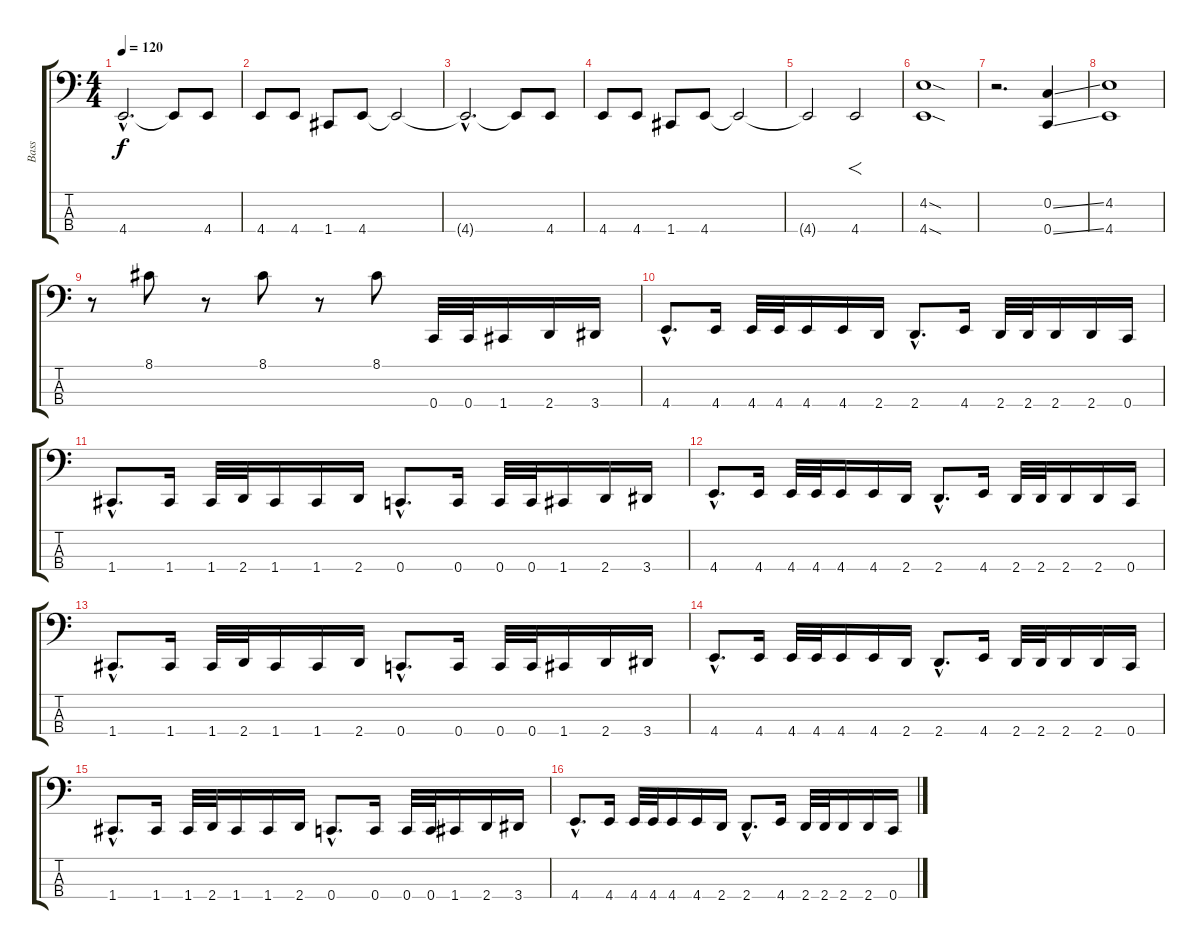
\track ("Bass" "Bass") {instrument electricbasspick}
\staff {score tabs}
\tuning (F2 C2 G1 C1) {hide}
\ts (4 4)
\tempo 120
\clef f4
\ks c
4.4{hac t}.2{d dy f} 4.4{t}.8 4.4.8 |
4.4.8 4.4.8 1.4.8 4.4.8 4.4{t}.2 |
4.4{hac t}.2{d} 4.4{t}.8 4.4.8 |
4.4.8 4.4.8 1.4.8 4.4.8 4.4{t}.2 |
4.4{t}.2 4.4.2{f} |
(4.2{sod} 4.4{sod}).1 |
r.2{d} (0.2{ss} 0.4{ss}).4 |
(4.2 4.4).1 |
r.8 8.1.8 r.8 8.1.8 r.8 8.1.8 0.4.32 0.4.32 1.4.16 2.4.16 3.4.16 |
4.4{hac}.8{d} 4.4.16 4.4.32 4.4.32 4.4.16 4.4.16 2.4.16 2.4{hac}.8{d} 4.4.16 2.4.32 2.4.32 2.4.16 2.4.16 0.4.16 |
1.4{hac}.8{d} 1.4.16 1.4.32 2.4.32 1.4.16 1.4.16 2.4.16 0.4{hac}.8{d} 0.4.16 0.4.32 0.4.32 1.4.16 2.4.16 3.4.16 |
4.4{hac}.8{d} 4.4.16 4.4.32 4.4.32 4.4.16 4.4.16 2.4.16 2.4{hac}.8{d} 4.4.16 2.4.32 2.4.32 2.4.16 2.4.16 0.4.16 |
1.4{hac}.8{d} 1.4.16 1.4.32 2.4.32 1.4.16 1.4.16 2.4.16 0.4{hac}.8{d} 0.4.16 0.4.32 0.4.32 1.4.16 2.4.16 3.4.16 |
4.4{hac}.8{d} 4.4.16 4.4.32 4.4.32 4.4.16 4.4.16 2.4.16 2.4{hac}.8{d} 4.4.16 2.4.32 2.4.32 2.4.16 2.4.16 0.4.16 |
1.4{hac}.8{d} 1.4.16 1.4.32 2.4.32 1.4.16 1.4.16 2.4.16 0.4{hac}.8{d} 0.4.16 0.4.32 0.4.32 1.4.16 2.4.16 3.4.16 |
4.4{hac}.8{d} 4.4.16 4.4.32 4.4.32 4.4.16 4.4.16 2.4.16 2.4{hac}.8{d} 4.4.16 2.4.32 2.4.32 2.4.16 2.4.16 0.4.16
